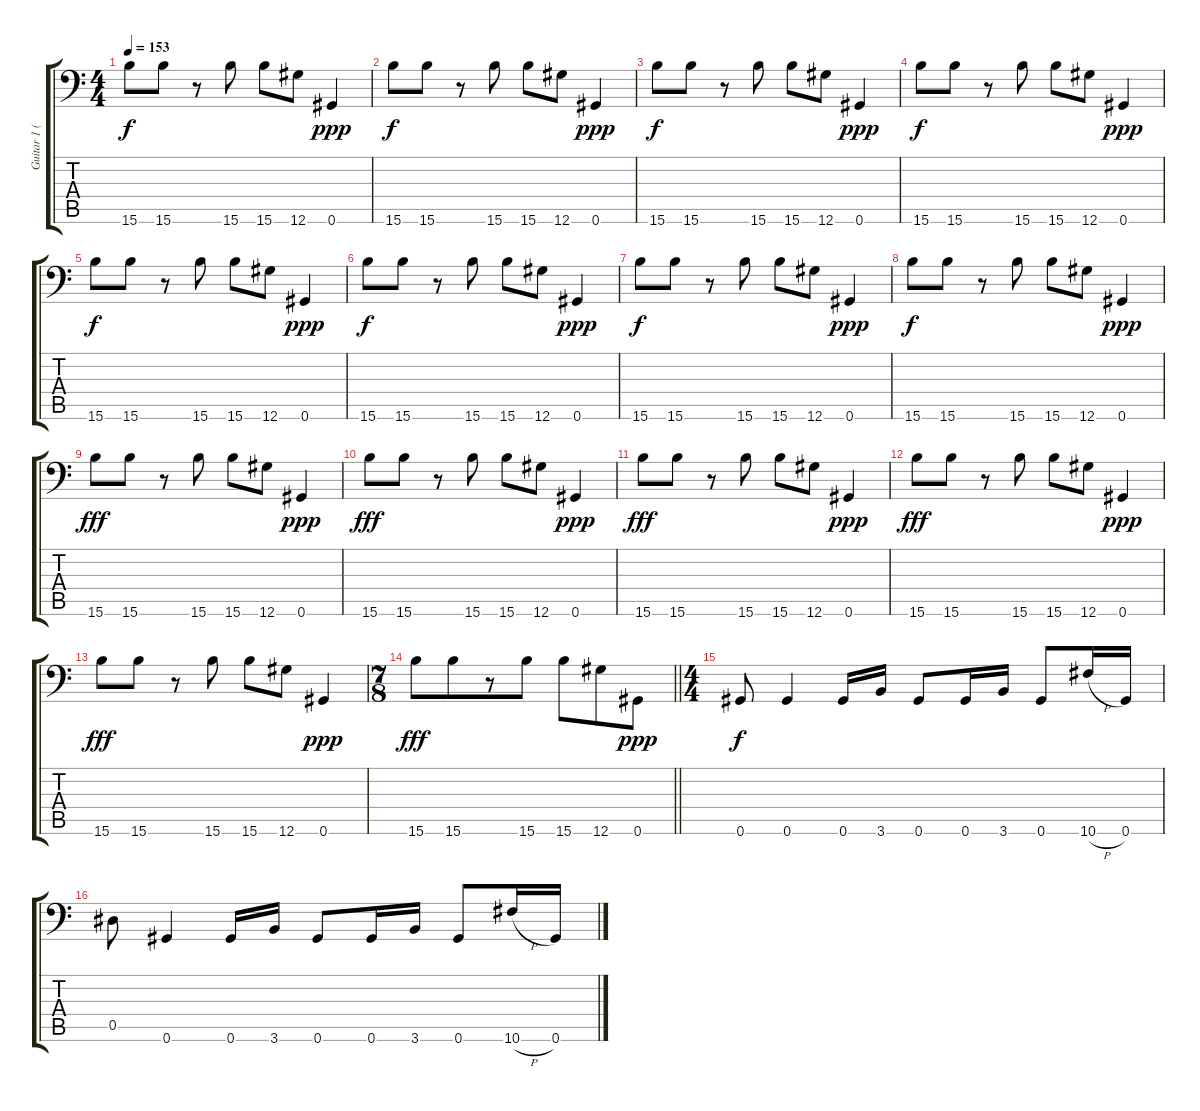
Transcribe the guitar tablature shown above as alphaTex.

\track ("Guitar 1 (James)" "Guitar 1 (") {instrument distortionguitar}
\staff {score tabs}
\tuning (Bb3 F3 Db3 Ab2 Eb2 Ab1) {hide}
\ts (4 4)
\tempo 153
\clef f4
\ks c
15.6.8{dy f} 15.6.8 r.8 15.6.8 15.6.8 12.6.8 0.6.4{dy ppp} |
15.6.8{dy f} 15.6.8 r.8 15.6.8 15.6.8 12.6.8 0.6.4{dy ppp} |
15.6.8{dy f} 15.6.8 r.8 15.6.8 15.6.8 12.6.8 0.6.4{dy ppp} |
15.6.8{dy f} 15.6.8 r.8 15.6.8 15.6.8 12.6.8 0.6.4{dy ppp} |
15.6.8{dy f} 15.6.8 r.8 15.6.8 15.6.8 12.6.8 0.6.4{dy ppp} |
15.6.8{dy f} 15.6.8 r.8 15.6.8 15.6.8 12.6.8 0.6.4{dy ppp} |
15.6.8{dy f} 15.6.8 r.8 15.6.8 15.6.8 12.6.8 0.6.4{dy ppp} |
15.6.8{dy f} 15.6.8 r.8 15.6.8 15.6.8 12.6.8 0.6.4{dy ppp} |
15.6.8{dy fff} 15.6.8 r.8 15.6.8 15.6.8 12.6.8 0.6.4{dy ppp} |
15.6.8{dy fff} 15.6.8 r.8 15.6.8 15.6.8 12.6.8 0.6.4{dy ppp} |
15.6.8{dy fff} 15.6.8 r.8 15.6.8 15.6.8 12.6.8 0.6.4{dy ppp} |
15.6.8{dy fff} 15.6.8 r.8 15.6.8 15.6.8 12.6.8 0.6.4{dy ppp} |
15.6.8{dy fff} 15.6.8 r.8 15.6.8 15.6.8 12.6.8 0.6.4{dy ppp} |
\ts (7 8)
\barLineRight lightlight
15.6.8{dy fff} 15.6.8 r.8 15.6.8 15.6.8 12.6.8 0.6.8{dy ppp} |
\ts (4 4)
0.6.8{dy f} 0.6.4 0.6.16 3.6.16 0.6.8 0.6.16 3.6.16 0.6.8 10.6{h}.16 0.6.16 |
0.5.8 0.6.4 0.6.16 3.6.16 0.6.8 0.6.16 3.6.16 0.6.8 10.6{h}.16 0.6.16
